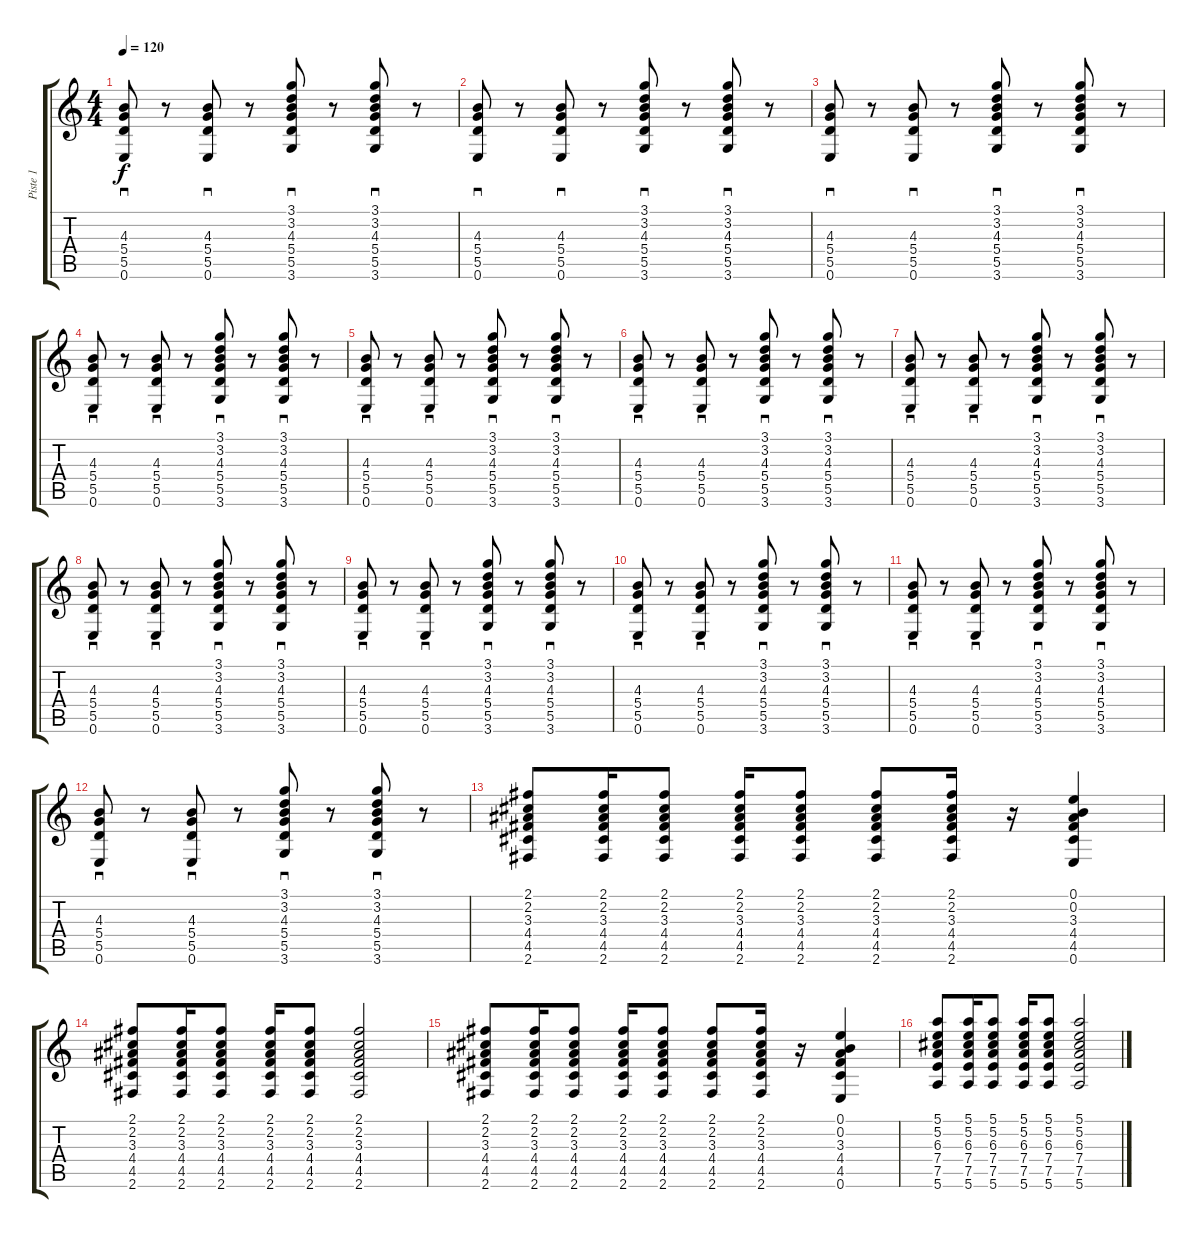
\track ("Piste 1" "Piste 1") {instrument distortionguitar}
\staff {score tabs}
\tuning (E4 B3 G3 D3 A2 E2) {hide}
\ts (4 4)
\tempo 120
\clef g2
\ks c
(4.3 5.4 5.5 0.6).8{sd dy f} r.8 (4.3 5.4 5.5 0.6).8{sd} r.8 (3.1 3.2 4.3 5.4 5.5 3.6).8{sd} r.8 (3.1 3.2 4.3 5.4 5.5 3.6).8{sd} r.8 |
(4.3 5.4 5.5 0.6).8{sd} r.8 (4.3 5.4 5.5 0.6).8{sd} r.8 (3.1 3.2 4.3 5.4 5.5 3.6).8{sd} r.8 (3.1 3.2 4.3 5.4 5.5 3.6).8{sd} r.8 |
(4.3 5.4 5.5 0.6).8{sd} r.8 (4.3 5.4 5.5 0.6).8{sd} r.8 (3.1 3.2 4.3 5.4 5.5 3.6).8{sd} r.8 (3.1 3.2 4.3 5.4 5.5 3.6).8{sd} r.8 |
(4.3 5.4 5.5 0.6).8{sd} r.8 (4.3 5.4 5.5 0.6).8{sd} r.8 (3.1 3.2 4.3 5.4 5.5 3.6).8{sd} r.8 (3.1 3.2 4.3 5.4 5.5 3.6).8{sd} r.8 |
(4.3 5.4 5.5 0.6).8{sd} r.8 (4.3 5.4 5.5 0.6).8{sd} r.8 (3.1 3.2 4.3 5.4 5.5 3.6).8{sd} r.8 (3.1 3.2 4.3 5.4 5.5 3.6).8{sd} r.8 |
(4.3 5.4 5.5 0.6).8{sd} r.8 (4.3 5.4 5.5 0.6).8{sd} r.8 (3.1 3.2 4.3 5.4 5.5 3.6).8{sd} r.8 (3.1 3.2 4.3 5.4 5.5 3.6).8{sd} r.8 |
(4.3 5.4 5.5 0.6).8{sd} r.8 (4.3 5.4 5.5 0.6).8{sd} r.8 (3.1 3.2 4.3 5.4 5.5 3.6).8{sd} r.8 (3.1 3.2 4.3 5.4 5.5 3.6).8{sd} r.8 |
(4.3 5.4 5.5 0.6).8{sd} r.8 (4.3 5.4 5.5 0.6).8{sd} r.8 (3.1 3.2 4.3 5.4 5.5 3.6).8{sd} r.8 (3.1 3.2 4.3 5.4 5.5 3.6).8{sd} r.8 |
(4.3 5.4 5.5 0.6).8{sd} r.8 (4.3 5.4 5.5 0.6).8{sd} r.8 (3.1 3.2 4.3 5.4 5.5 3.6).8{sd} r.8 (3.1 3.2 4.3 5.4 5.5 3.6).8{sd} r.8 |
(4.3 5.4 5.5 0.6).8{sd} r.8 (4.3 5.4 5.5 0.6).8{sd} r.8 (3.1 3.2 4.3 5.4 5.5 3.6).8{sd} r.8 (3.1 3.2 4.3 5.4 5.5 3.6).8{sd} r.8 |
(4.3 5.4 5.5 0.6).8{sd} r.8 (4.3 5.4 5.5 0.6).8{sd} r.8 (3.1 3.2 4.3 5.4 5.5 3.6).8{sd} r.8 (3.1 3.2 4.3 5.4 5.5 3.6).8{sd} r.8 |
(4.3 5.4 5.5 0.6).8{sd} r.8 (4.3 5.4 5.5 0.6).8{sd} r.8 (3.1 3.2 4.3 5.4 5.5 3.6).8{sd} r.8 (3.1 3.2 4.3 5.4 5.5 3.6).8{sd} r.8 |
(2.1 2.2 3.3 4.4 4.5 2.6).8 (2.1 2.2 3.3 4.4 4.5 2.6).16 (2.1 2.2 3.3 4.4 4.5 2.6).8 (2.1 2.2 3.3 4.4 4.5 2.6).16 (2.1 2.2 3.3 4.4 4.5 2.6).8 (2.1 2.2 3.3 4.4 4.5 2.6).8 (2.1 2.2 3.3 4.4 4.5 2.6).16 r.16 (0.1 0.2 3.3 4.4 4.5 0.6).4 |
(2.1 2.2 3.3 4.4 4.5 2.6).8 (2.1 2.2 3.3 4.4 4.5 2.6).16 (2.1 2.2 3.3 4.4 4.5 2.6).8 (2.1 2.2 3.3 4.4 4.5 2.6).16 (2.1 2.2 3.3 4.4 4.5 2.6).8 (2.1 2.2 3.3 4.4 4.5 2.6).2 |
(2.1 2.2 3.3 4.4 4.5 2.6).8 (2.1 2.2 3.3 4.4 4.5 2.6).16 (2.1 2.2 3.3 4.4 4.5 2.6).8 (2.1 2.2 3.3 4.4 4.5 2.6).16 (2.1 2.2 3.3 4.4 4.5 2.6).8 (2.1 2.2 3.3 4.4 4.5 2.6).8 (2.1 2.2 3.3 4.4 4.5 2.6).16 r.16 (0.1 0.2 3.3 4.4 4.5 0.6).4 |
(5.1 5.2 6.3 7.4 7.5 5.6).8 (5.1 5.2 6.3 7.4 7.5 5.6).16 (5.1 5.2 6.3 7.4 7.5 5.6).8 (5.1 5.2 6.3 7.4 7.5 5.6).16 (5.1 5.2 6.3 7.4 7.5 5.6).8 (5.1 5.2 6.3 7.4 7.5 5.6).2
